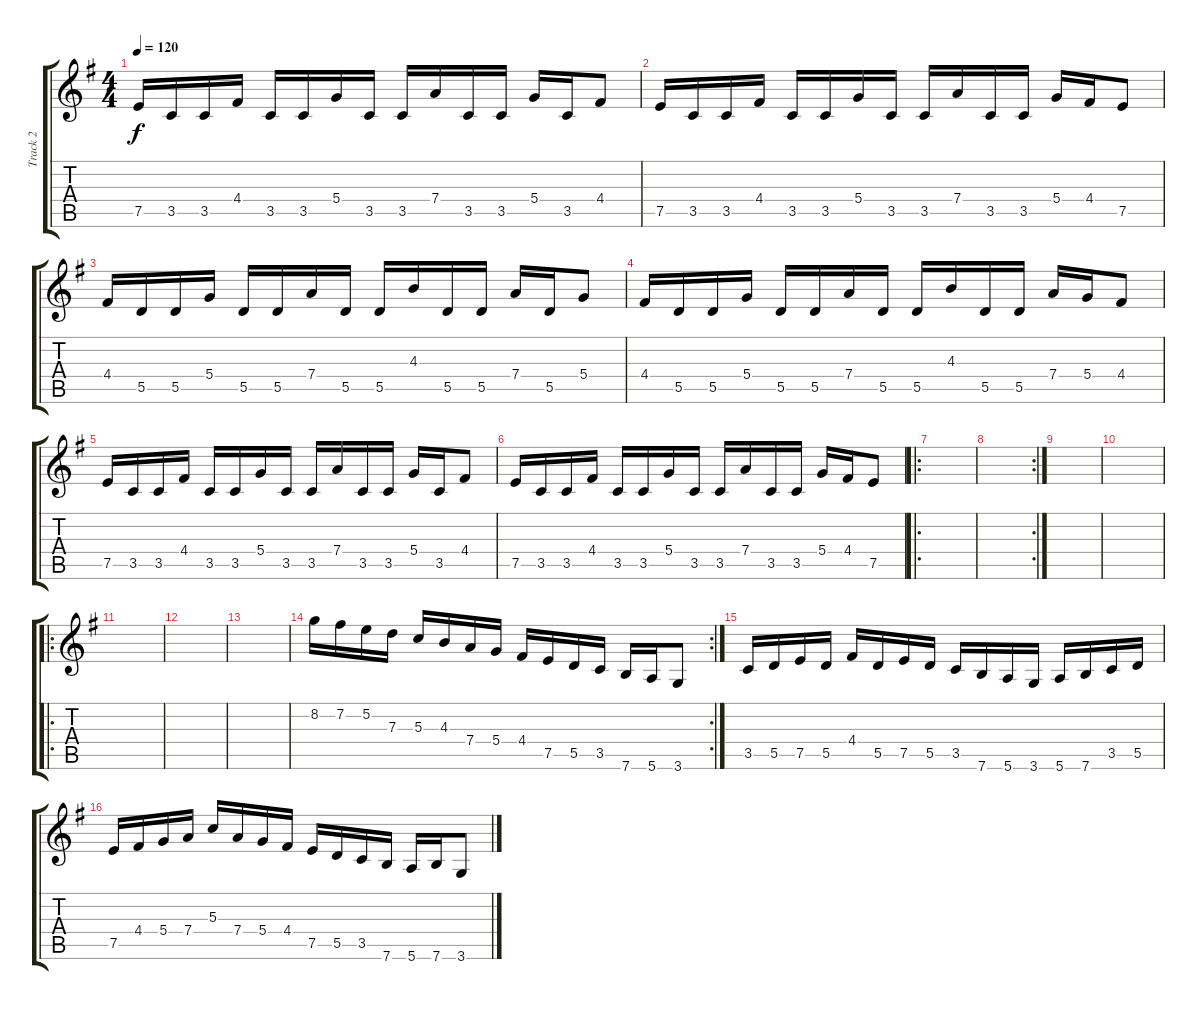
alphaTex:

\track ("Track 2" "Track 2") {instrument electricguitarclean}
\staff {score tabs}
\tuning (E4 B3 G3 D3 A2 E2) {hide}
\ts (4 4)
\tempo 120
\clef g2
\ks g
7.5.16{dy f} 3.5.16 3.5.16 4.4.16 3.5.16 3.5.16 5.4.16 3.5.16 3.5.16 7.4.16 3.5.16 3.5.16 5.4.16 3.5.16 4.4.8 |
7.5.16 3.5.16 3.5.16 4.4.16 3.5.16 3.5.16 5.4.16 3.5.16 3.5.16 7.4.16 3.5.16 3.5.16 5.4.16 4.4.16 7.5.8 |
4.4.16 5.5.16 5.5.16 5.4.16 5.5.16 5.5.16 7.4.16 5.5.16 5.5.16 4.3.16 5.5.16 5.5.16 7.4.16 5.5.16 5.4.8 |
4.4.16 5.5.16 5.5.16 5.4.16 5.5.16 5.5.16 7.4.16 5.5.16 5.5.16 4.3.16 5.5.16 5.5.16 7.4.16 5.4.16 4.4.8 |
7.5.16 3.5.16 3.5.16 4.4.16 3.5.16 3.5.16 5.4.16 3.5.16 3.5.16 7.4.16 3.5.16 3.5.16 5.4.16 3.5.16 4.4.8 |
7.5.16 3.5.16 3.5.16 4.4.16 3.5.16 3.5.16 5.4.16 3.5.16 3.5.16 7.4.16 3.5.16 3.5.16 5.4.16 4.4.16 7.5.8 |
\ro
|
\rc 2
|
|
|
\ro
|
|
|
\rc 2
8.2.16 7.2.16 5.2.16 7.3.16 5.3.16 4.3.16 7.4.16 5.4.16 4.4.16 7.5.16 5.5.16 3.5.16 7.6.16 5.6.16 3.6.8 |
3.5.16 5.5.16 7.5.16 5.5.16 4.4.16 5.5.16 7.5.16 5.5.16 3.5.16 7.6.16 5.6.16 3.6.16 5.6.16 7.6.16 3.5.16 5.5.16 |
7.5.16 4.4.16 5.4.16 7.4.16 5.3.16 7.4.16 5.4.16 4.4.16 7.5.16 5.5.16 3.5.16 7.6.16 5.6.16 7.6.16 3.6.8
